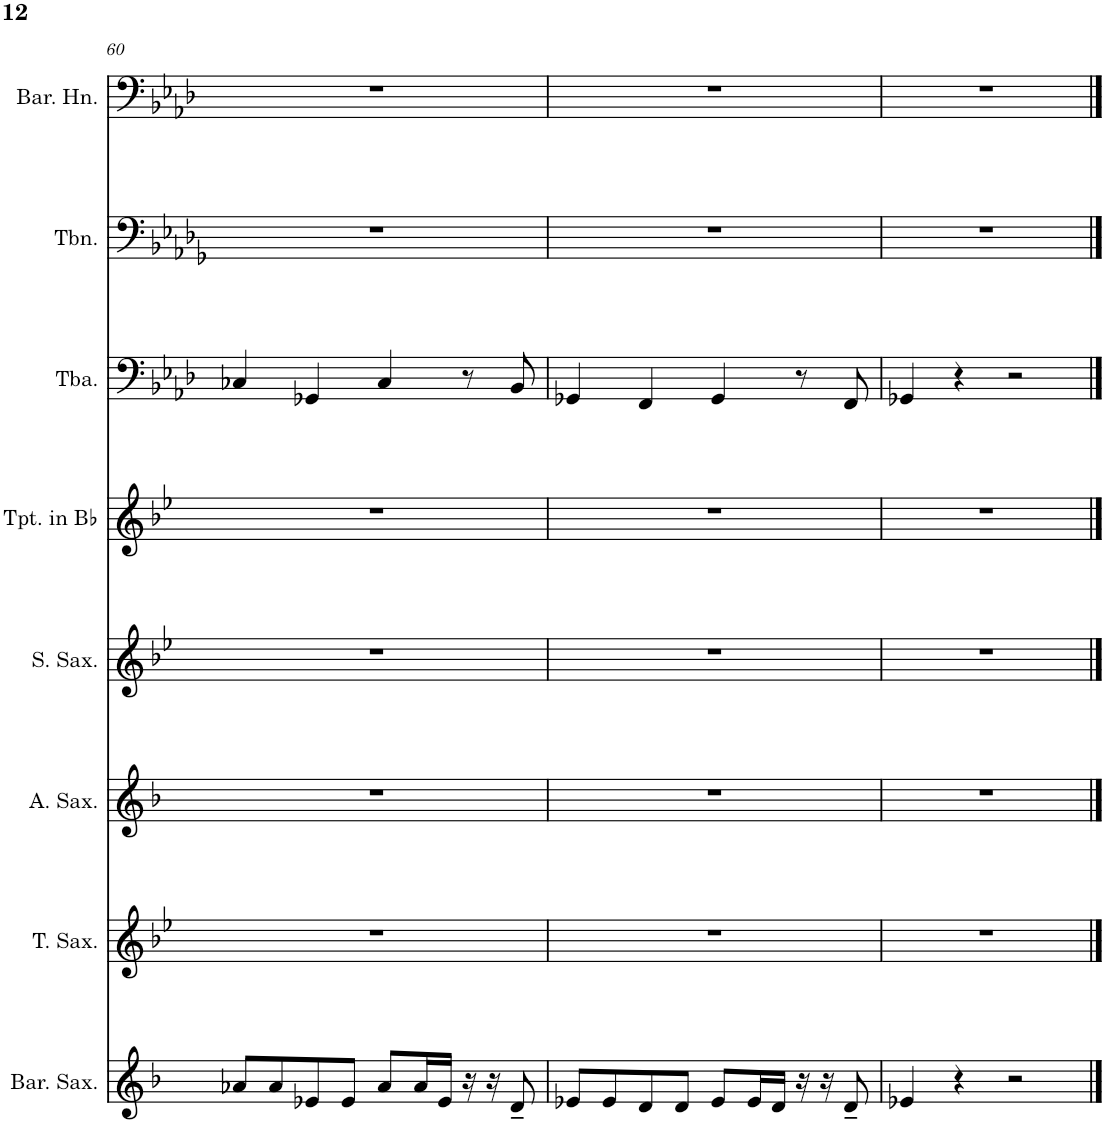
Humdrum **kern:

**kern	**kern	**kern	**kern	**kern	**kern	**kern	**kern
*part8	*part7	*part6	*part5	*part4	*part3	*part2	*part1
*staff8	*staff7	*staff6	*staff5	*staff4	*staff3	*staff2	*staff1
*I"Baritone Saxophone	*I"Tenor Saxophone	*I"Alto Saxophone	*I"Soprano Saxophone	*I"Trumpet in Bb	*I"Tuba	*I"Trombone	*I"Baritone Horn
*I'Bar. Sax.	*I'T. Sax.	*I'A. Sax.	*I'S. Sax.	*I'Tpt. in Bb	*I'Tba.	*I'Tbn.	*I'Bar. Hn.
!!LO:PB:g=z
*clefG2	*clefG2	*clefG2	*clefG2	*clefG2	*clefF4	*clefF4	*clefF4
*Trd12c21	*Trd8c14	*Trd5c9	*Trd1c2	*Trd1c2	*	*	*Trd4c7
*k[b-]	*k[b-e-]	*k[b-]	*k[b-e-]	*k[b-e-]	*k[b-e-a-d-]	*k[b-e-a-d-g-]	*k[b-e-a-d-]
*M4/4	*M4/4	*M4/4	*M4/4	*M4/4	*M4/4	*M4/4	*M4/4
=60	=60	=60	=60	=60	=60	=60	=60
8a-X/L	1r	1r	1r	1r	4C-X/	1r	1r
8a-/	.	.	.	.	.	.	.
8e-X/	.	.	.	.	4GG-X/	.	.
8e-/J	.	.	.	.	.	.	.
8a-/L	.	.	.	.	4C-/	.	.
16a-/L	.	.	.	.	.	.	.
16e-/JJ	.	.	.	.	.	.	.
16r	.	.	.	.	8r	.	.
16r	.	.	.	.	.	.	.
8d~/	.	.	.	.	8BB-/	.	.
=61	=61	=61	=61	=61	=61	=61	=61
8e-X/L	1r	1r	1r	1r	4GG-X/	1r	1r
8e-/	.	.	.	.	.	.	.
8d/	.	.	.	.	4FF/	.	.
8d/J	.	.	.	.	.	.	.
8e-/L	.	.	.	.	4GG-/	.	.
16e-/L	.	.	.	.	.	.	.
16d/JJ	.	.	.	.	.	.	.
16r	.	.	.	.	8r	.	.
16r	.	.	.	.	.	.	.
8d~/	.	.	.	.	8FF/	.	.
=62	=62	=62	=62	=62	=62	=62	=62
4e-X/	1r	1r	1r	1r	4GG-X/	1r	1r
4r	.	.	.	.	4r	.	.
2r	.	.	.	.	2r	.	.
==	==	==	==	==	==	==	==
*-	*-	*-	*-	*-	*-	*-	*-
